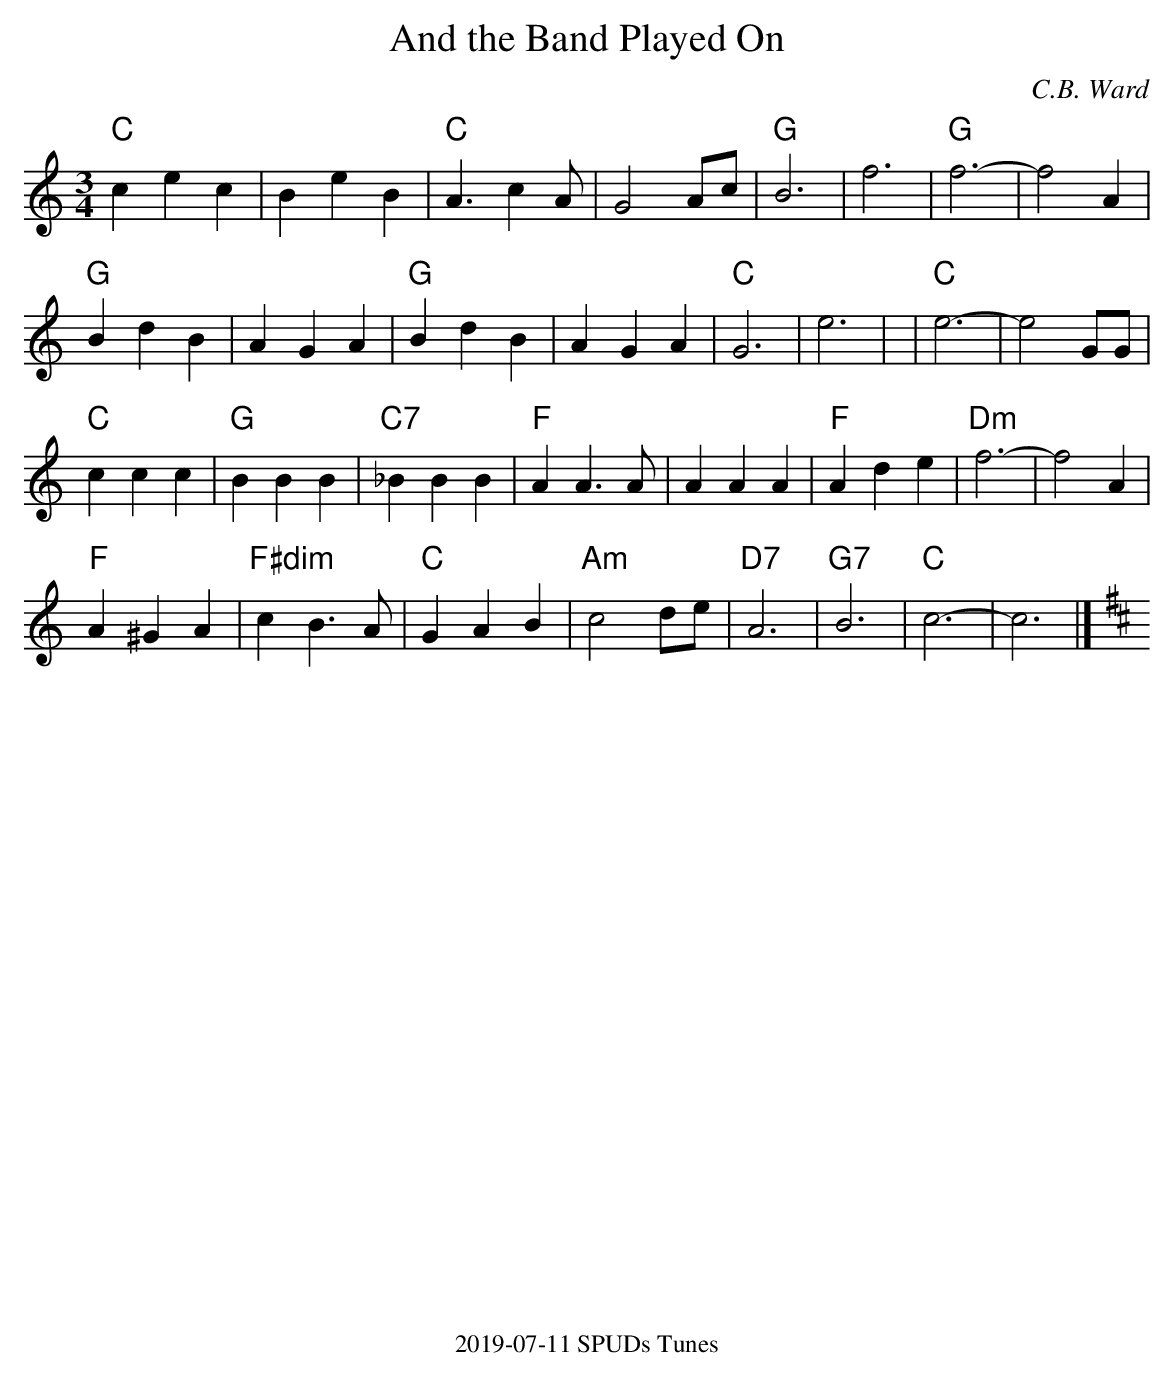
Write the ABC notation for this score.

X:1
T:And the Band Played On
C:C.B. Ward
L:1/4
M:3/4
K:C
"C"cec | BeB | "C"A3/cA/ | G2A/c/ | "G"B3 | f3 |"G" f3- | f2A |
"G"BdB | AGA | "G"BdB | AGA | "C"G3 | e3 | |"C"e3- | e2 G/G/ |
"C"ccc | "G"BBB | "C7"_BBB | "F"AA>A | AAA | "F"Ade | "Dm"f3- | f2 A |
"F"A^GA | "F#dim"cB>A | "C"GAB | "Am"c2d/e/ | "D7"A3 | "G7"B3 | "C"c3- | c3 |]
K:D
